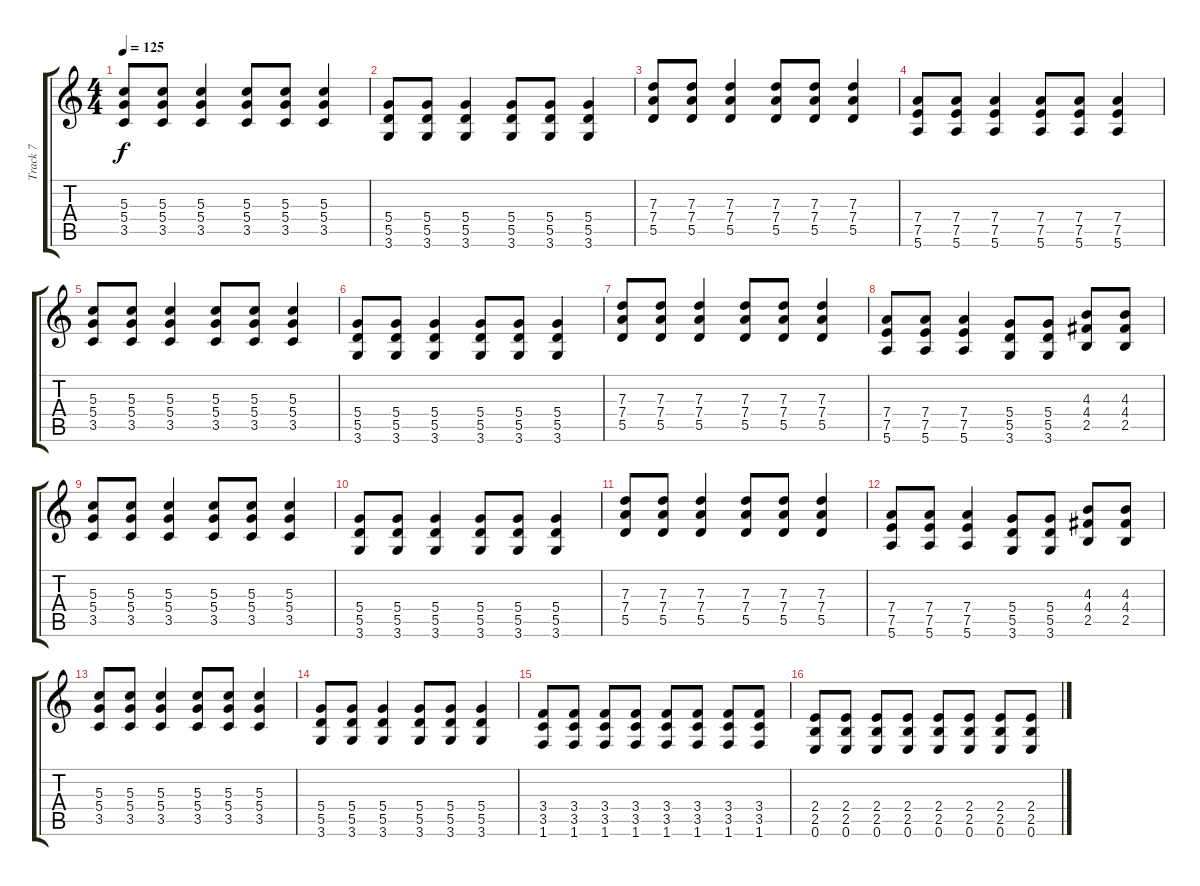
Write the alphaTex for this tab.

\track ("Track 7" "Track 7") {instrument distortionguitar}
\staff {score tabs}
\tuning (E4 B3 G3 D3 A2 E2) {hide}
\ts (4 4)
\tempo 125
\clef g2
\ks c
(5.3 5.4 3.5).8{dy f} (5.3 5.4 3.5).8 (5.3 5.4 3.5).4 (5.3 5.4 3.5).8 (5.3 5.4 3.5).8 (5.3 5.4 3.5).4 |
(5.4 5.5 3.6).8 (5.4 5.5 3.6).8 (5.4 5.5 3.6).4 (5.4 5.5 3.6).8 (5.4 5.5 3.6).8 (5.4 5.5 3.6).4 |
(7.3 7.4 5.5).8 (7.3 7.4 5.5).8 (7.3 7.4 5.5).4 (7.3 7.4 5.5).8 (7.3 7.4 5.5).8 (7.3 7.4 5.5).4 |
(7.4 7.5 5.6).8 (7.4 7.5 5.6).8 (7.4 7.5 5.6).4 (7.4 7.5 5.6).8 (7.4 7.5 5.6).8 (7.4 7.5 5.6).4 |
(5.3 5.4 3.5).8 (5.3 5.4 3.5).8 (5.3 5.4 3.5).4 (5.3 5.4 3.5).8 (5.3 5.4 3.5).8 (5.3 5.4 3.5).4 |
(5.4 5.5 3.6).8 (5.4 5.5 3.6).8 (5.4 5.5 3.6).4 (5.4 5.5 3.6).8 (5.4 5.5 3.6).8 (5.4 5.5 3.6).4 |
(7.3 7.4 5.5).8 (7.3 7.4 5.5).8 (7.3 7.4 5.5).4 (7.3 7.4 5.5).8 (7.3 7.4 5.5).8 (7.3 7.4 5.5).4 |
(7.4 7.5 5.6).8 (7.4 7.5 5.6).8 (7.4 7.5 5.6).4 (5.4 5.5 3.6).8 (5.4 5.5 3.6).8 (4.3 4.4 2.5).8 (4.3 4.4 2.5).8 |
(5.3 5.4 3.5).8 (5.3 5.4 3.5).8 (5.3 5.4 3.5).4 (5.3 5.4 3.5).8 (5.3 5.4 3.5).8 (5.3 5.4 3.5).4 |
(5.4 5.5 3.6).8 (5.4 5.5 3.6).8 (5.4 5.5 3.6).4 (5.4 5.5 3.6).8 (5.4 5.5 3.6).8 (5.4 5.5 3.6).4 |
(7.3 7.4 5.5).8 (7.3 7.4 5.5).8 (7.3 7.4 5.5).4 (7.3 7.4 5.5).8 (7.3 7.4 5.5).8 (7.3 7.4 5.5).4 |
(7.4 7.5 5.6).8 (7.4 7.5 5.6).8 (7.4 7.5 5.6).4 (5.4 5.5 3.6).8 (5.4 5.5 3.6).8 (4.3 4.4 2.5).8 (4.3 4.4 2.5).8 |
(5.3 5.4 3.5).8 (5.3 5.4 3.5).8 (5.3 5.4 3.5).4 (5.3 5.4 3.5).8 (5.3 5.4 3.5).8 (5.3 5.4 3.5).4 |
(5.4 5.5 3.6).8 (5.4 5.5 3.6).8 (5.4 5.5 3.6).4 (5.4 5.5 3.6).8 (5.4 5.5 3.6).8 (5.4 5.5 3.6).4 |
(3.4 3.5 1.6).8 (3.4 3.5 1.6).8 (3.4 3.5 1.6).8 (3.4 3.5 1.6).8 (3.4 3.5 1.6).8 (3.4 3.5 1.6).8 (3.4 3.5 1.6).8 (3.4 3.5 1.6).8 |
(2.4 2.5 0.6).8 (2.4 2.5 0.6).8 (2.4 2.5 0.6).8 (2.4 2.5 0.6).8 (2.4 2.5 0.6).8 (2.4 2.5 0.6).8 (2.4 2.5 0.6).8 (2.4 2.5 0.6).8
